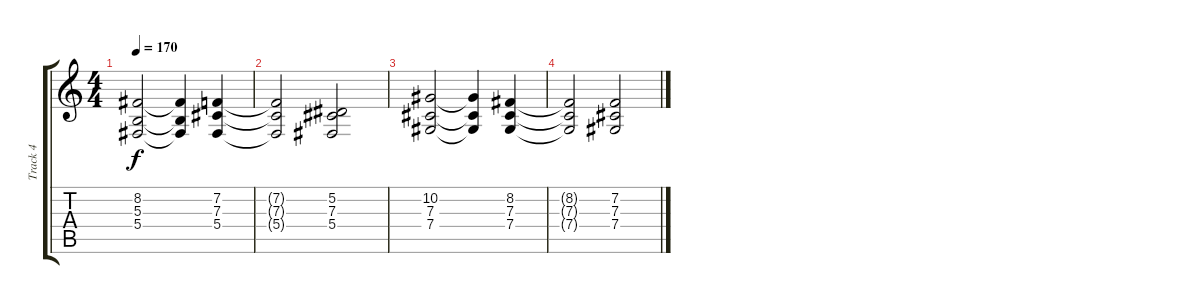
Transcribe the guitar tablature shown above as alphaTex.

\track ("Track 4" "Track 4") {instrument choiraahs}
\staff {score tabs}
\tuning (Eb4 Bb3 Gb3 Db3 Ab2 Eb2) {hide}
\ts (4 4)
\tempo 170
\clef g2
\ks c
(8.2 5.3 5.4).2{dy f} (8.2{t} 5.3{t} 5.4{t}).4 (7.2 7.3 5.4).4 |
(7.2{t} 7.3{t} 5.4{t}).2 (5.2 7.3 5.4).2 |
(10.2 7.3 7.4).2 (10.2{t} 7.3{t} 7.4{t}).4 (8.2 7.3 7.4).4 |
(8.2{t} 7.3{t} 7.4{t}).2 (7.2 7.3 7.4).2
